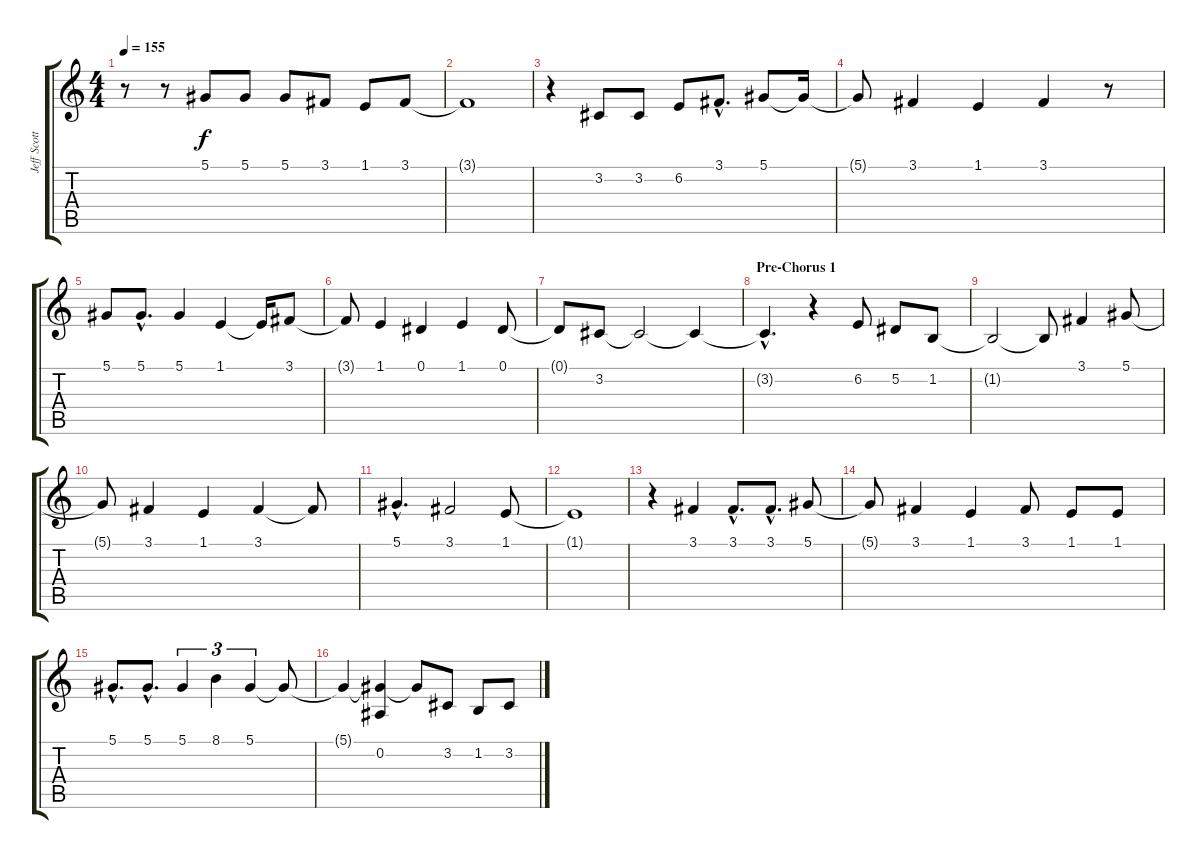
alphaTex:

\track ("Jeff Scott Soto - Voce" "Jeff Scott") {instrument violin}
\staff {score tabs}
\tuning (Eb4 Bb3 Gb3 Db3 Ab2 Eb2) {hide}
\ts (4 4)
\tempo 155
\clef g2
\ks c
r.8{dy f} r.8 5.1.8 5.1.8 5.1.8 3.1.8 1.1.8 3.1.8 |
3.1{t}.1 |
r.4 3.2.8 3.2.8 6.2.8 3.1{hac}.8{d} 5.1.8 5.1{t}.16 |
5.1{t}.8 3.1.4 1.1.4 3.1.4 r.8 |
5.1.8 5.1{hac}.8{d} 5.1.4 1.1.4 1.1{t}.16 3.1.8 |
3.1{t}.8 1.1.4 0.1.4 1.1.4 0.1.8 |
0.1{t}.8 3.2.8 3.2{t}.2 3.2{t}.4 |
\section ("" "Pre-Chorus 1")
3.2{hac t}.4{d} r.4 6.2.8 5.2.8 1.2.8 |
1.2{t}.2 1.2{t}.8 3.1.4 5.1.8 |
5.1{t}.8 3.1.4 1.1.4 3.1.4 3.1{t}.8 |
5.1{hac}.4{d} 3.1.2 1.1.8 |
1.1{t}.1 |
r.4 3.1.4 3.1{hac}.8{d} 3.1{hac}.8{d} 5.1.8 |
5.1{t}.8 3.1.4 1.1.4 3.1.8 1.1.8 1.1.8 |
5.1{hac}.8{d} 5.1{hac}.8{d} 5.1.4{tu (3 2)} 8.1.4{tu (3 2)} 5.1.4{tu (3 2)} 5.1{t}.8 |
5.1{t}.4 (5.1{t} 0.2).4 5.1{t}.8 3.2.8 1.2.8 3.2.8
